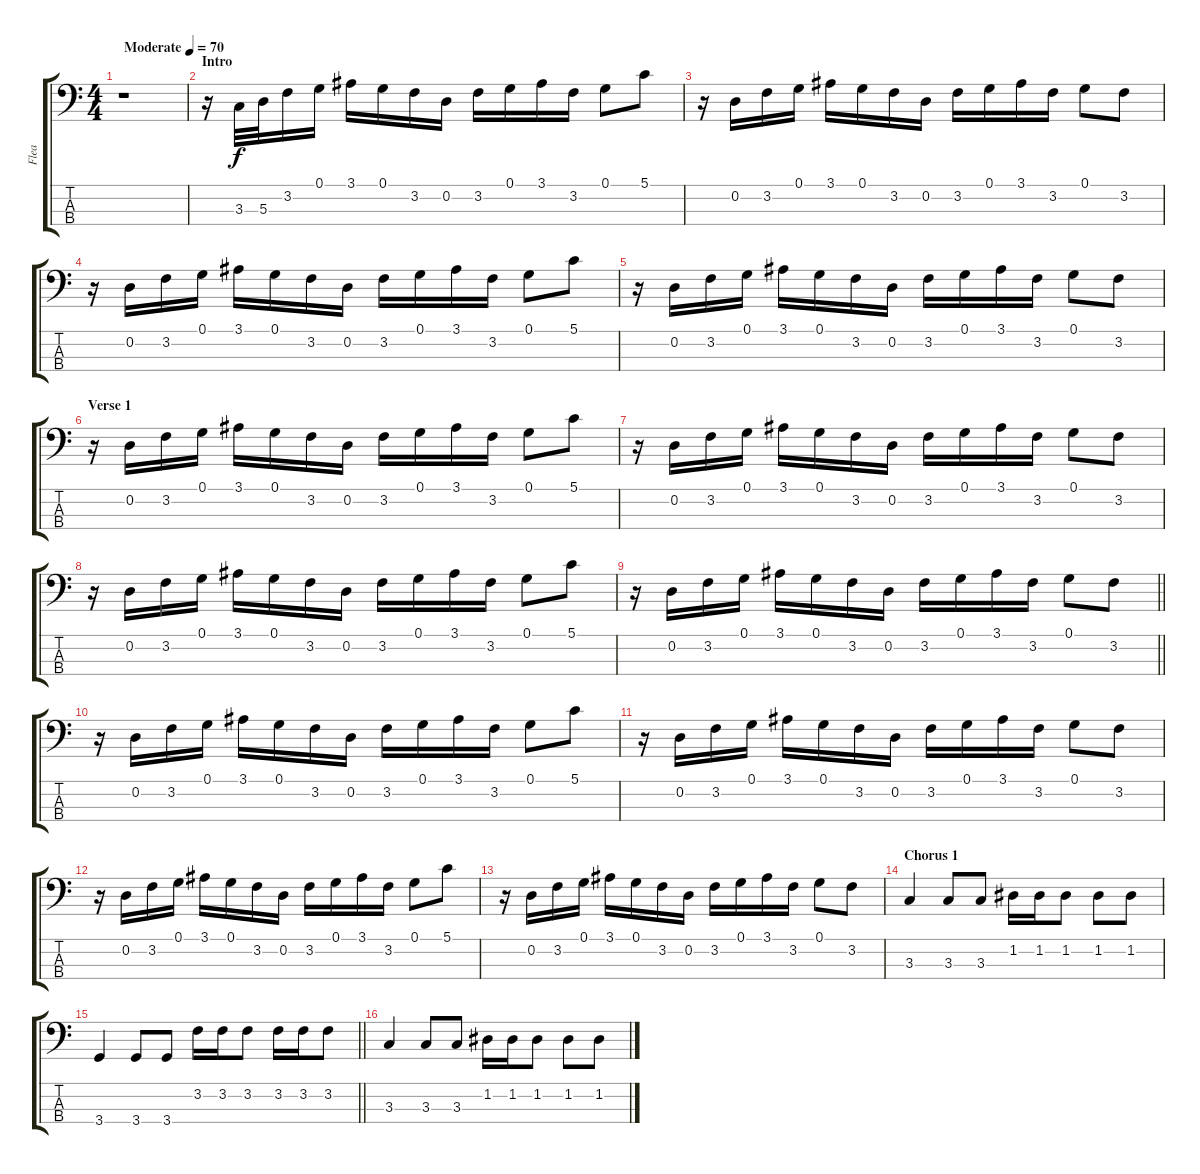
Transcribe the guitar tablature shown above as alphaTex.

\track ("Flea" "Flea") {instrument electricbassfinger}
\staff {score tabs}
\tuning (G2 D2 A1 E1) {hide}
\ts (4 4)
\tempo (70 "Moderate")
\clef f4
\ks c
r.1{dy f instrument electricbassfinger} |
\section ("" "Intro")
r.16 3.3.32 5.3.32 3.2.16 0.1.16 3.1.16 0.1.16 3.2.16 0.2.16 3.2.16 0.1.16 3.1.16 3.2.16 0.1.8 5.1.8 |
r.16 0.2.16 3.2.16 0.1.16 3.1.16 0.1.16 3.2.16 0.2.16 3.2.16 0.1.16 3.1.16 3.2.16 0.1.8 3.2.8 |
r.16 0.2.16 3.2.16 0.1.16 3.1.16 0.1.16 3.2.16 0.2.16 3.2.16 0.1.16 3.1.16 3.2.16 0.1.8 5.1.8 |
r.16 0.2.16 3.2.16 0.1.16 3.1.16 0.1.16 3.2.16 0.2.16 3.2.16 0.1.16 3.1.16 3.2.16 0.1.8 3.2.8 |
\section ("" "Verse 1")
r.16 0.2.16 3.2.16 0.1.16 3.1.16 0.1.16 3.2.16 0.2.16 3.2.16 0.1.16 3.1.16 3.2.16 0.1.8 5.1.8 |
r.16 0.2.16 3.2.16 0.1.16 3.1.16 0.1.16 3.2.16 0.2.16 3.2.16 0.1.16 3.1.16 3.2.16 0.1.8 3.2.8 |
r.16 0.2.16 3.2.16 0.1.16 3.1.16 0.1.16 3.2.16 0.2.16 3.2.16 0.1.16 3.1.16 3.2.16 0.1.8 5.1.8 |
\barLineRight lightlight
r.16 0.2.16 3.2.16 0.1.16 3.1.16 0.1.16 3.2.16 0.2.16 3.2.16 0.1.16 3.1.16 3.2.16 0.1.8 3.2.8 |
r.16 0.2.16 3.2.16 0.1.16 3.1.16 0.1.16 3.2.16 0.2.16 3.2.16 0.1.16 3.1.16 3.2.16 0.1.8 5.1.8 |
r.16 0.2.16 3.2.16 0.1.16 3.1.16 0.1.16 3.2.16 0.2.16 3.2.16 0.1.16 3.1.16 3.2.16 0.1.8 3.2.8 |
r.16 0.2.16 3.2.16 0.1.16 3.1.16 0.1.16 3.2.16 0.2.16 3.2.16 0.1.16 3.1.16 3.2.16 0.1.8 5.1.8 |
r.16 0.2.16 3.2.16 0.1.16 3.1.16 0.1.16 3.2.16 0.2.16 3.2.16 0.1.16 3.1.16 3.2.16 0.1.8 3.2.8 |
\section ("" "Chorus 1")
3.3.4 3.3.8 3.3.8 1.2.16 1.2.16 1.2.8 1.2.8 1.2.8 |
\barLineRight lightlight
3.4.4 3.4.8 3.4.8 3.2.16 3.2.16 3.2.8 3.2.16 3.2.16 3.2.8 |
3.3.4 3.3.8 3.3.8 1.2.16 1.2.16 1.2.8 1.2.8 1.2.8
